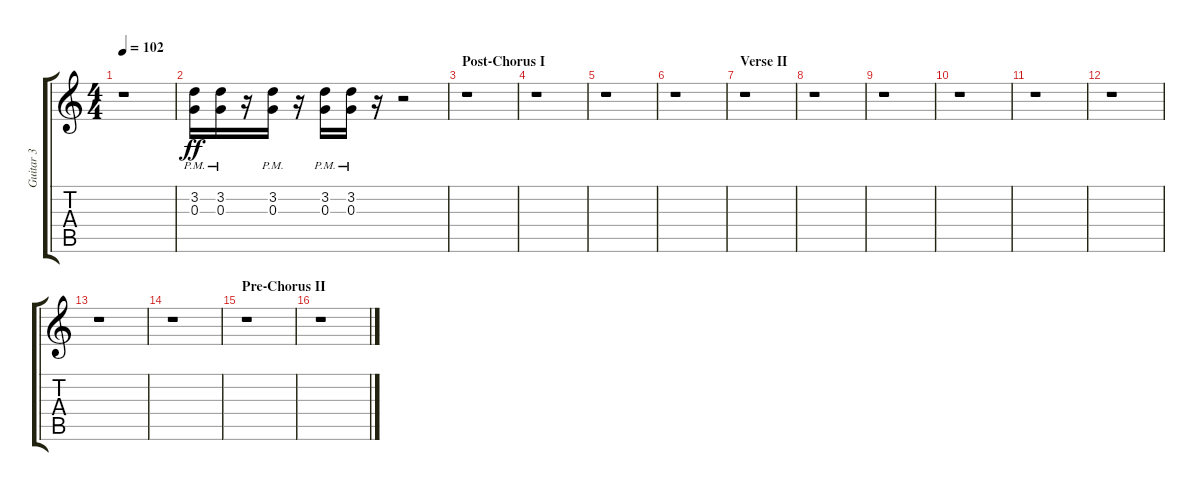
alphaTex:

\track ("Guitar 3" "Guitar 3") {instrument overdrivenguitar}
\staff {score tabs}
\tuning (E4 B3 G3 D3 A2 E2) {hide}
\ts (4 4)
\tempo 102
\clef g2
\ks c
r.1{dy ff} |
(3.2{pm} 0.3).16 (3.2{pm} 0.3).16 r.16 (3.2{pm} 0.3).16 r.16 (3.2{pm} 0.3).16 (3.2{pm} 0.3).16 r.16 r.2 |
\section ("" "Post-Chorus I")
r.1 |
r.1 |
r.1 |
r.1 |
\section ("" "Verse II")
r.1 |
r.1 |
r.1 |
r.1 |
r.1 |
r.1 |
r.1 |
r.1 |
\section ("" "Pre-Chorus II")
r.1 |
r.1
